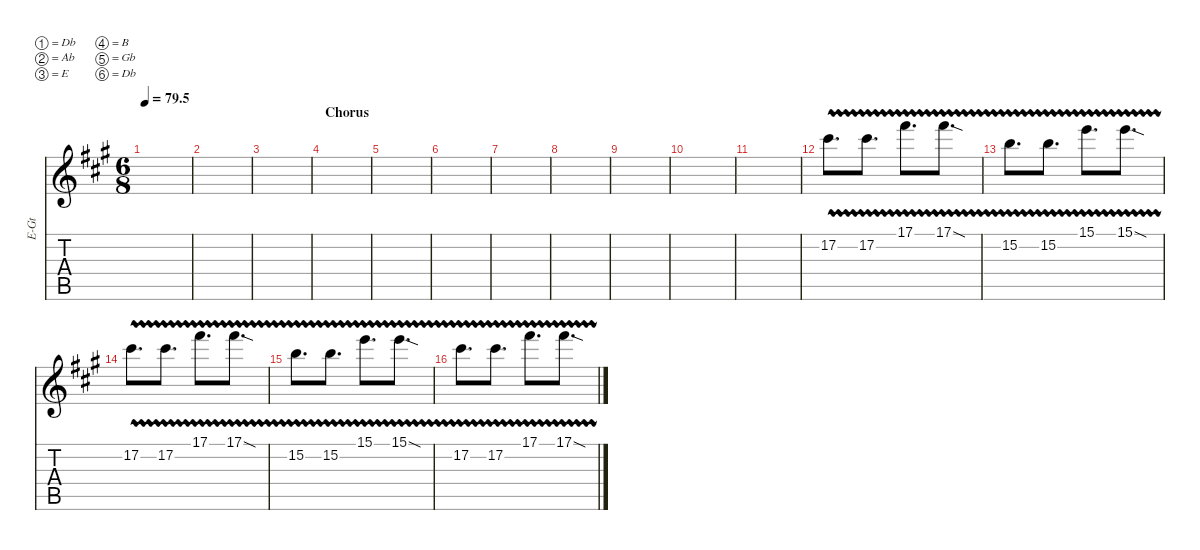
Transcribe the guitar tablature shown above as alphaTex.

\defaultSystemsLayout 4
\hideDynamics
\bracketExtendMode nobrackets
\otherSystemsTrackNameOrientation horizontal
\track ("Guitar3" "E-Gt") {instrument overdrivenguitar}
\staff {score tabs}
\tuning (Db4 Ab3 E3 B2 Gb2 Db2)
\ts (6 8)
\tempo
79.5
\accidentals auto
\clef g2
\ottava regular
\simile none
\scale
0.333333
\ks a
|
\scale
0.333333 |
\scale
0.333333 |
\section ("" "Chorus")
\scale
0.333333 |
\scale
0.333333 |
\scale
0.333333 |
\scale
0.333333 |
\scale
0.333333 |
|
|
|
17.2{vw acc #}.8{d instrument overdrivenguitar beam Down} 17.2{vw acc #}.8{d beam Down} 17.1{vw acc #}.8{d beam Down} 17.1{vw sod acc #}.8{d beam Down} |
15.2{vw acc forcenatural}.8{d beam Down} 15.2{vw acc forcenatural}.8{d beam Down} 15.1{vw acc forcenatural}.8{d beam Down} 15.1{vw sod acc forcenatural}.8{d beam Down} |
17.2{vw acc #}.8{d beam Down} 17.2{vw acc #}.8{d beam Down} 17.1{vw acc #}.8{d beam Down} 17.1{vw sod acc #}.8{d beam Down} |
15.2{vw acc forcenatural}.8{d beam Down} 15.2{vw acc forcenatural}.8{d beam Down} 15.1{vw acc forcenatural}.8{d beam Down} 15.1{vw sod acc forcenatural}.8{d beam Down} |
17.2{vw acc #}.8{d beam Down} 17.2{vw acc #}.8{d beam Down} 17.1{vw acc #}.8{d beam Down} 17.1{vw sod acc #}.8{d beam Down}
